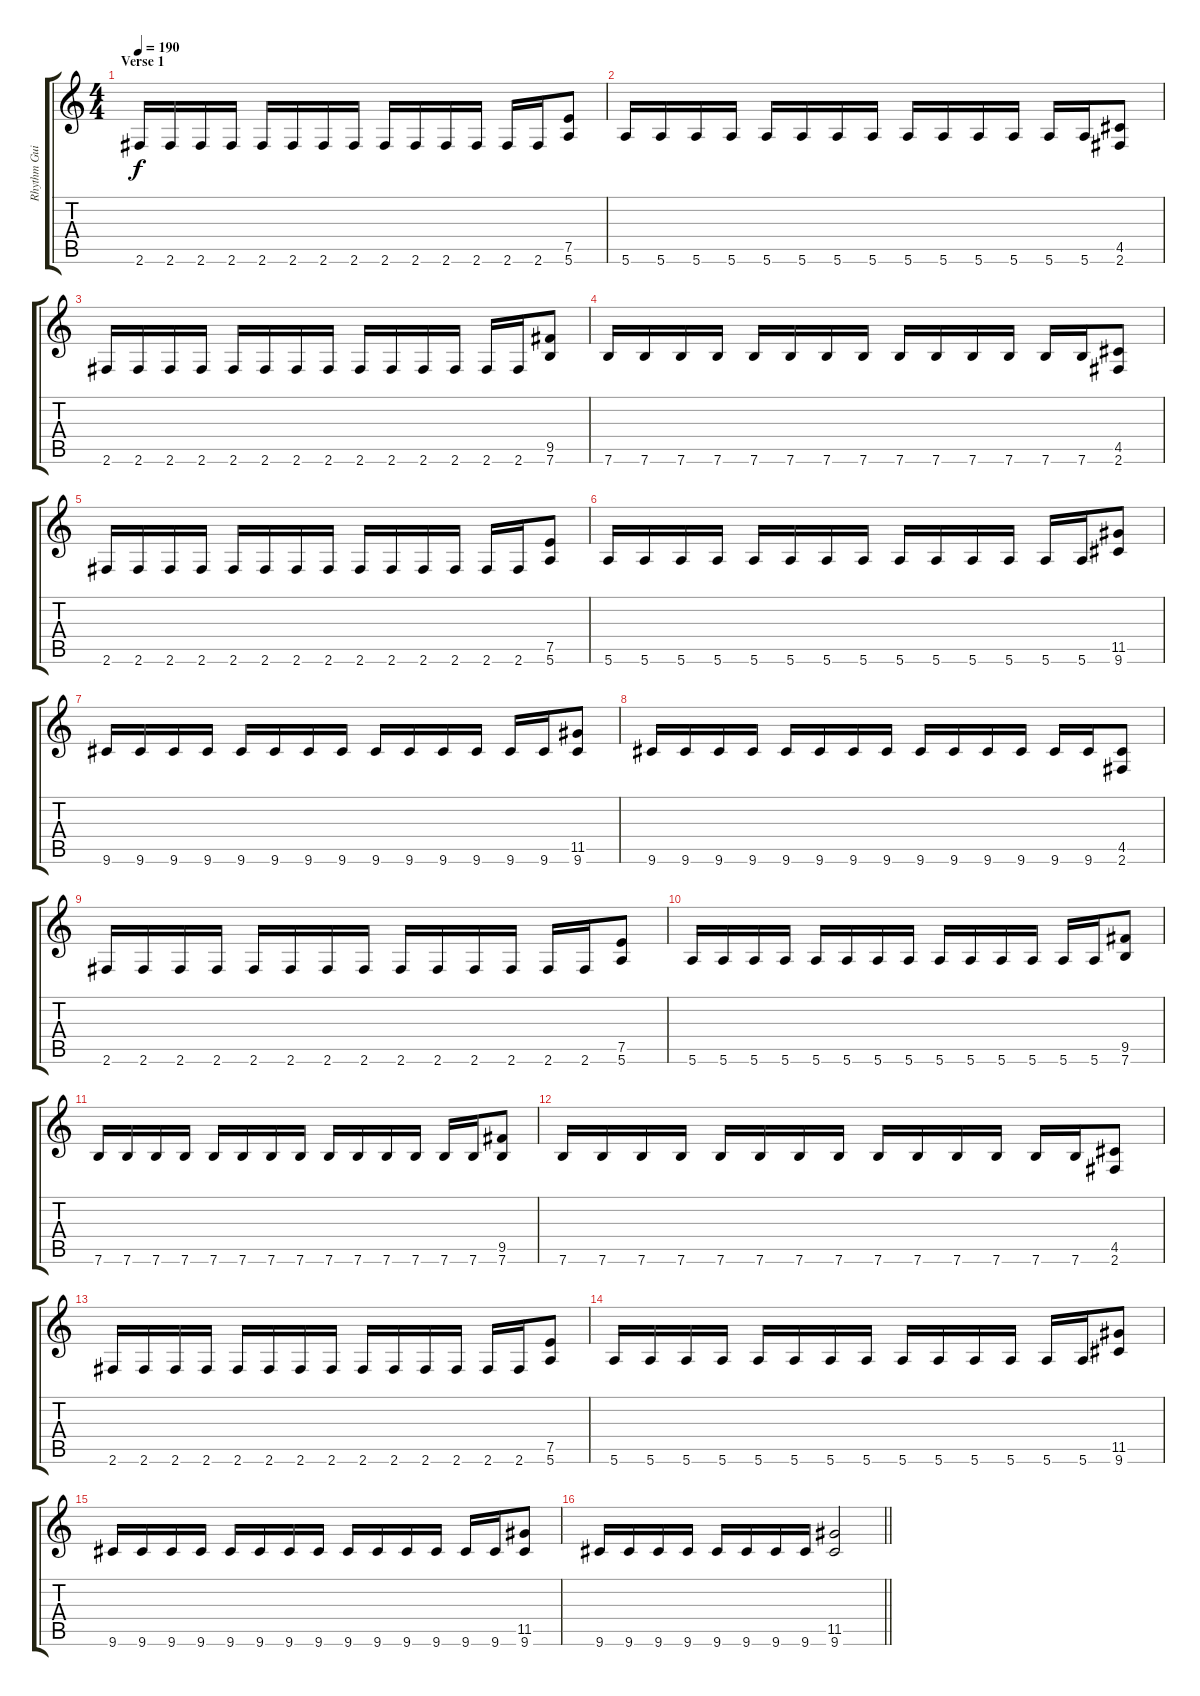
\track ("Rhythm Guitar" "Rhythm Gui") {instrument distortionguitar}
\staff {score tabs}
\tuning (E4 B3 G3 D3 A2 E2) {hide}
\ts (4 4)
\section ("" "Verse 1")
\tempo 190
\clef g2
\ks c
2.6.16{dy f} 2.6.16 2.6.16 2.6.16 2.6.16 2.6.16 2.6.16 2.6.16 2.6.16 2.6.16 2.6.16 2.6.16 2.6.16 2.6.16 (7.5 5.6).8 |
5.6.16 5.6.16 5.6.16 5.6.16 5.6.16 5.6.16 5.6.16 5.6.16 5.6.16 5.6.16 5.6.16 5.6.16 5.6.16 5.6.16 (4.5 2.6).8 |
2.6.16 2.6.16 2.6.16 2.6.16 2.6.16 2.6.16 2.6.16 2.6.16 2.6.16 2.6.16 2.6.16 2.6.16 2.6.16 2.6.16 (9.5 7.6).8 |
7.6.16 7.6.16 7.6.16 7.6.16 7.6.16 7.6.16 7.6.16 7.6.16 7.6.16 7.6.16 7.6.16 7.6.16 7.6.16 7.6.16 (4.5 2.6).8 |
2.6.16 2.6.16 2.6.16 2.6.16 2.6.16 2.6.16 2.6.16 2.6.16 2.6.16 2.6.16 2.6.16 2.6.16 2.6.16 2.6.16 (7.5 5.6).8 |
5.6.16 5.6.16 5.6.16 5.6.16 5.6.16 5.6.16 5.6.16 5.6.16 5.6.16 5.6.16 5.6.16 5.6.16 5.6.16 5.6.16 (11.5 9.6).8 |
9.6.16 9.6.16 9.6.16 9.6.16 9.6.16 9.6.16 9.6.16 9.6.16 9.6.16 9.6.16 9.6.16 9.6.16 9.6.16 9.6.16 (11.5 9.6).8 |
9.6.16 9.6.16 9.6.16 9.6.16 9.6.16 9.6.16 9.6.16 9.6.16 9.6.16 9.6.16 9.6.16 9.6.16 9.6.16 9.6.16 (4.5 2.6).8 |
2.6.16 2.6.16 2.6.16 2.6.16 2.6.16 2.6.16 2.6.16 2.6.16 2.6.16 2.6.16 2.6.16 2.6.16 2.6.16 2.6.16 (7.5 5.6).8 |
5.6.16 5.6.16 5.6.16 5.6.16 5.6.16 5.6.16 5.6.16 5.6.16 5.6.16 5.6.16 5.6.16 5.6.16 5.6.16 5.6.16 (9.5 7.6).8 |
7.6.16 7.6.16 7.6.16 7.6.16 7.6.16 7.6.16 7.6.16 7.6.16 7.6.16 7.6.16 7.6.16 7.6.16 7.6.16 7.6.16 (9.5 7.6).8 |
7.6.16 7.6.16 7.6.16 7.6.16 7.6.16 7.6.16 7.6.16 7.6.16 7.6.16 7.6.16 7.6.16 7.6.16 7.6.16 7.6.16 (4.5 2.6).8 |
2.6.16 2.6.16 2.6.16 2.6.16 2.6.16 2.6.16 2.6.16 2.6.16 2.6.16 2.6.16 2.6.16 2.6.16 2.6.16 2.6.16 (7.5 5.6).8 |
5.6.16 5.6.16 5.6.16 5.6.16 5.6.16 5.6.16 5.6.16 5.6.16 5.6.16 5.6.16 5.6.16 5.6.16 5.6.16 5.6.16 (11.5 9.6).8 |
9.6.16 9.6.16 9.6.16 9.6.16 9.6.16 9.6.16 9.6.16 9.6.16 9.6.16 9.6.16 9.6.16 9.6.16 9.6.16 9.6.16 (11.5 9.6).8 |
\barLineRight lightlight
9.6.16 9.6.16 9.6.16 9.6.16 9.6.16 9.6.16 9.6.16 9.6.16 (11.5 9.6).2
